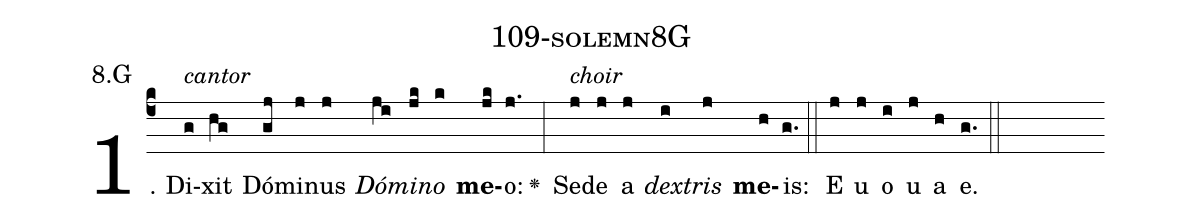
name: 109-solemn8G;
annotation: 8.G;
%%
(c4)<alt>cantor</alt>1. Di(g)xit(hg) Dó(gj)mi(j)nus(j) <i>Dó</i>(ji)<i>mi</i>(jk)<i>no</i>(k) <b>me</b>(jk)o:(j.) <v>\greheightstar</v>(:)<alt>choir</alt> Se(j)de(j) a(j) <i>dex</i>(i)<i>tris</i>(j) <b>me</b>(h)is:(g.) (::) E(j) u(j) o(i) u(j) a(h) e.(g.) (::)
